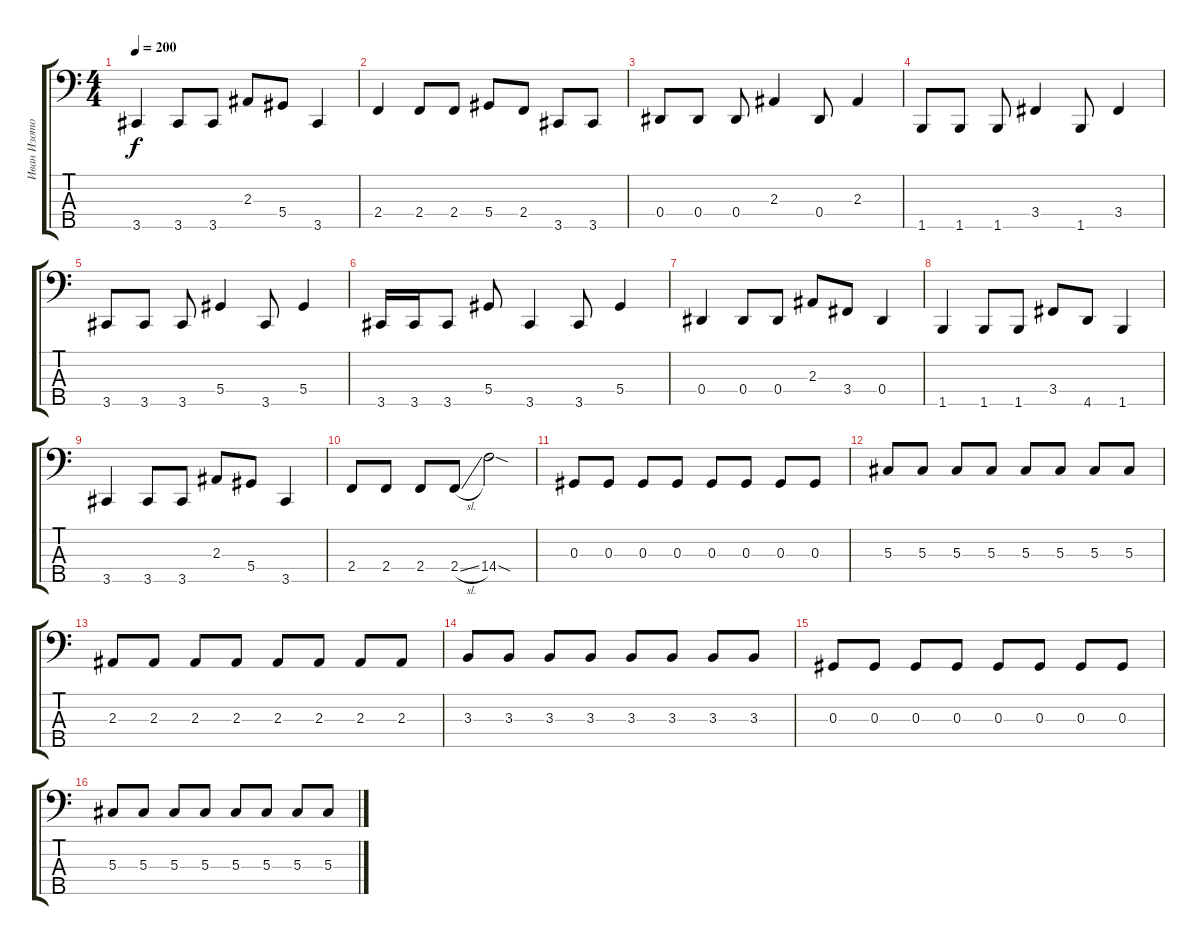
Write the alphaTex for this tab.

\track ("Иван Изотов" "Иван Изото") {instrument electricbasspick}
\staff {score tabs}
\tuning (Gb2 Db2 Ab1 Eb1 Bb0) {hide}
\ts (4 4)
\tempo 200
\clef f4
\ks c
3.5.4{dy f} 3.5.8 3.5.8 2.3.8 5.4.8 3.5.4 |
2.4.4 2.4.8 2.4.8 5.4.8 2.4.8 3.5.8 3.5.8 |
0.4.8 0.4.8 0.4.8 2.3.4 0.4.8 2.3.4 |
1.5.8 1.5.8 1.5.8 3.4.4 1.5.8 3.4.4 |
3.5.8 3.5.8 3.5.8 5.4.4 3.5.8 5.4.4 |
3.5.16 3.5.16 3.5.8 5.4.8 3.5.4 3.5.8 5.4.4 |
0.4.4 0.4.8 0.4.8 2.3.8 3.4.8 0.4.4 |
1.5.4 1.5.8 1.5.8 3.4.8 4.5.8 1.5.4 |
3.5.4 3.5.8 3.5.8 2.3.8 5.4.8 3.5.4 |
2.4.8 2.4.8 2.4.8 2.4{sl}.8 14.4{sod}.2 |
0.3.8 0.3.8 0.3.8 0.3.8 0.3.8 0.3.8 0.3.8 0.3.8 |
5.3.8 5.3.8 5.3.8 5.3.8 5.3.8 5.3.8 5.3.8 5.3.8 |
2.3.8 2.3.8 2.3.8 2.3.8 2.3.8 2.3.8 2.3.8 2.3.8 |
3.3.8 3.3.8 3.3.8 3.3.8 3.3.8 3.3.8 3.3.8 3.3.8 |
0.3.8 0.3.8 0.3.8 0.3.8 0.3.8 0.3.8 0.3.8 0.3.8 |
5.3.8 5.3.8 5.3.8 5.3.8 5.3.8 5.3.8 5.3.8 5.3.8
